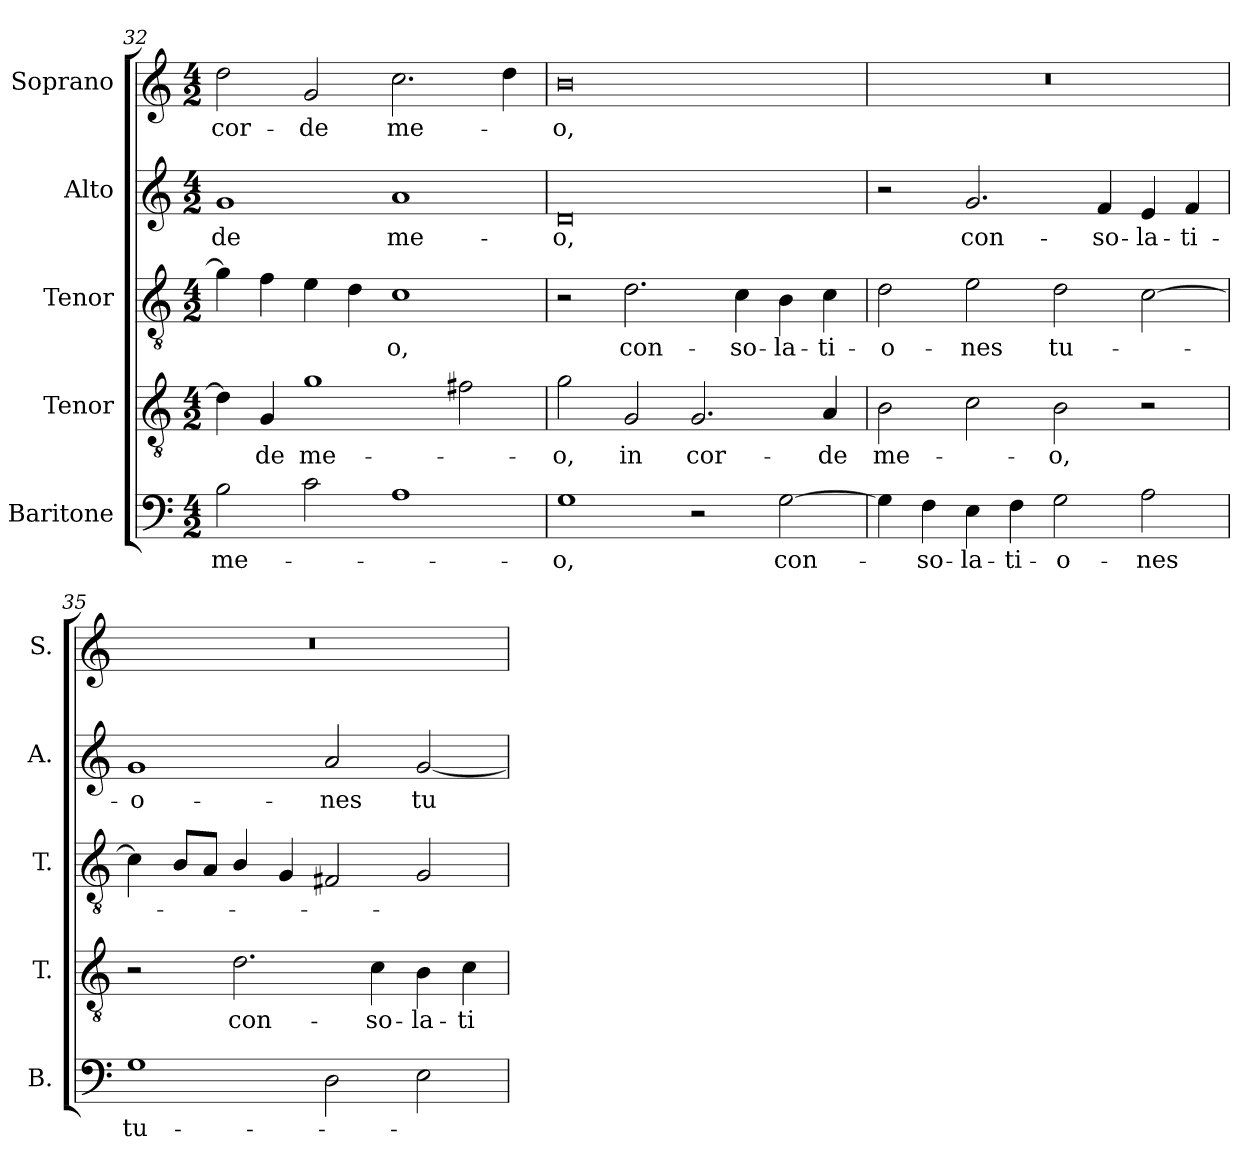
**kern	**text	**kern	**text	**kern	**text	**kern	**text	**kern	**text
*part5	*part5	*part4	*part4	*part3	*part3	*part2	*part2	*part1	*part1
*staff5	*staff5	*staff4	*staff4	*staff3	*staff3	*staff2	*staff2	*staff1	*staff1
*I"Baritone	*	*I"Tenor	*	*I"Tenor	*	*I"Alto	*	*I"Soprano	*
*I'B.	*	*I'T.	*	*I'T.	*	*I'A.	*	*I'S.	*
*clefF4	*	*clefGv2	*	*clefGv2	*	*clefG2	*	*clefG2	*
*	*	*ITrd7c12	*	*ITrd7c12	*	*	*	*	*
*k[]	*	*k[]	*	*k[]	*	*k[]	*	*k[]	*
*C:	*	*C:	*	*C:	*	*C:	*	*C:	*
*M4/2	*	*M4/2	*	*M4/2	*	*M4/2	*	*M4/2	*
=32	=32	=32	=32	=32	=32	=32	=32	=32	=32
!	!LO:LY:b:color=#000000	!	!	!	!	!	!	!	!
!	!	!	!	!	!	!	!LO:LY:b:color=#000000	!	!
!	!	!	!	!	!	!	!	!	!LO:LY:b:color=#000000
2Bi\	me-	4Di\]	.	4Gi\]	.	1gi	-de	2ddi\	cor-
!	!	!	!LO:LY:b:color=#000000	!	!	!	!	!	!
.	.	4GGi/	-de	4Fi\	.	.	.	.	.
!	!	!	!LO:LY:b:color=#000000	!	!	!	!	!	!
!	!	!	!	!	!	!	!	!	!LO:LY:b:color=#000000
2ci\	.	1Gi	me-	4Ei\	.	.	.	2gi/	-de
.	.	.	.	4Di\	.	.	.	.	.
!	!	!	!	!	!LO:LY:b:color=#000000	!	!	!	!
!	!	!	!	!	!	!	!LO:LY:b:color=#000000	!	!
!	!	!	!	!	!	!	!	!	!LO:LY:b:color=#000000
1Ai	.	.	.	1Ci	-o,	1ai	me-	2.cci\	me-
.	.	2F#Xi\	.	.	.	.	.	.	.
.	.	.	.	.	.	.	.	4ddi\	.
=33	=33	=33	=33	=33	=33	=33	=33	=33	=33
!	!LO:LY:b:color=#000000	!	!	!	!	!	!	!	!
!	!	!	!LO:LY:b:color=#000000	!	!	!	!	!	!
!	!	!	!	!	!	!	!LO:LY:b:color=#000000	!	!
!	!	!	!	!	!	!	!	!	!LO:LY:b:color=#000000
1Gi	-o,	2Gi\	-o,	2r	.	0di	-o,	0bi	-o,
!	!	!	!LO:LY:b:color=#000000	!	!	!	!	!	!
!	!	!	!	!	!LO:LY:b:color=#000000	!	!	!	!
.	.	2GGi/	in	2.Di\	con-	.	.	.	.
!	!	!	!LO:LY:b:color=#000000	!	!	!	!	!	!
2r	.	2.GGi/	cor-	.	.	.	.	.	.
!	!	!	!	!	!LO:LY:b:color=#000000	!	!	!	!
.	.	.	.	4Ci\	-so-	.	.	.	.
!	!LO:LY:b:color=#000000	!	!	!	!	!	!	!	!
!	!	!	!	!	!LO:LY:b:color=#000000	!	!	!	!
[2Gi\	con-	.	.	4BBi\	-la-	.	.	.	.
!	!	!	!LO:LY:b:color=#000000	!	!	!	!	!	!
!	!	!	!	!	!LO:LY:b:color=#000000	!	!	!	!
.	.	4AAi/	-de	4Ci\	-ti-	.	.	.	.
=34	=34	=34	=34	=34	=34	=34	=34	=34	=34
!	!	!	!LO:LY:b:color=#000000	!	!	!	!	!	!
!	!	!	!	!	!LO:LY:b:color=#000000	!	!	!LO:N:vis=1	!
4Gi\]	.	2BBi\	me-	2Di\	-o-	2r	.	0r	.
!	!LO:LY:b:color=#000000	!	!	!	!	!	!	!	!
4Fi\	-so-	.	.	.	.	.	.	.	.
!	!LO:LY:b:color=#000000	!	!	!	!	!	!	!	!
!	!	!	!	!	!LO:LY:b:color=#000000	!	!	!	!
!	!	!	!	!	!	!	!LO:LY:b:color=#000000	!	!
4Ei\	-la-	2Ci\	.	2Ei\	-nes	2.gi/	con-	.	.
!	!LO:LY:b:color=#000000	!	!	!	!	!	!	!	!
4Fi\	-ti-	.	.	.	.	.	.	.	.
!	!LO:LY:b:color=#000000	!	!	!	!	!	!	!	!
!	!	!	!LO:LY:b:color=#000000	!	!	!	!	!	!
!	!	!	!	!	!LO:LY:b:color=#000000	!	!	!	!
2Gi\	-o-	2BBi\	-o,	2Di\	tu-	.	.	.	.
!	!	!	!	!	!	!	!LO:LY:b:color=#000000	!	!
.	.	.	.	.	.	4fi/	-so-	.	.
!	!LO:LY:b:color=#000000	!	!	!	!	!	!	!	!
!	!	!	!	!	!	!	!LO:LY:b:color=#000000	!	!
2Ai\	-nes	2r	.	[2Ci\	.	4ei/	-la-	.	.
!	!	!	!	!	!	!	!LO:LY:b:color=#000000	!	!
.	.	.	.	.	.	4fi/	-ti-	.	.
=35	=35	=35	=35	=35	=35	=35	=35	=35	=35
!	!LO:LY:b:color=#000000	!	!	!	!	!	!	!	!
!	!	!	!	!	!	!	!LO:LY:b:color=#000000	!LO:N:vis=1	!
1Gi	tu-	2r	.	4Ci\]	.	1gi	-o-	0r	.
.	.	.	.	8BBi/L	.	.	.	.	.
.	.	.	.	8AAi/J	.	.	.	.	.
!	!	!	!LO:LY:b:color=#000000	!	!	!	!	!	!
.	.	2.Di\	con-	4BBi/	.	.	.	.	.
.	.	.	.	4GGi/	.	.	.	.	.
!	!	!	!	!	!	!	!LO:LY:b:color=#000000	!	!
2Di\	.	.	.	2FF#Xi/	.	2ai/	-nes	.	.
!	!	!	!LO:LY:b:color=#000000	!	!	!	!	!	!
.	.	4Ci\	-so-	.	.	.	.	.	.
!	!	!	!LO:LY:b:color=#000000	!	!	!	!	!	!
!	!	!	!	!	!	!	!LO:LY:b:color=#000000	!	!
2Ei\	.	4BBi\	-la-	2GGi/	.	[2gi/	tu-	.	.
!	!	!	!LO:LY:b:color=#000000	!	!	!	!	!	!
.	.	4Ci\	-ti-	.	.	.	.	.	.
=	=	=	=	=	=	=	=	=	=
*-	*-	*-	*-	*-	*-	*-	*-	*-	*-
